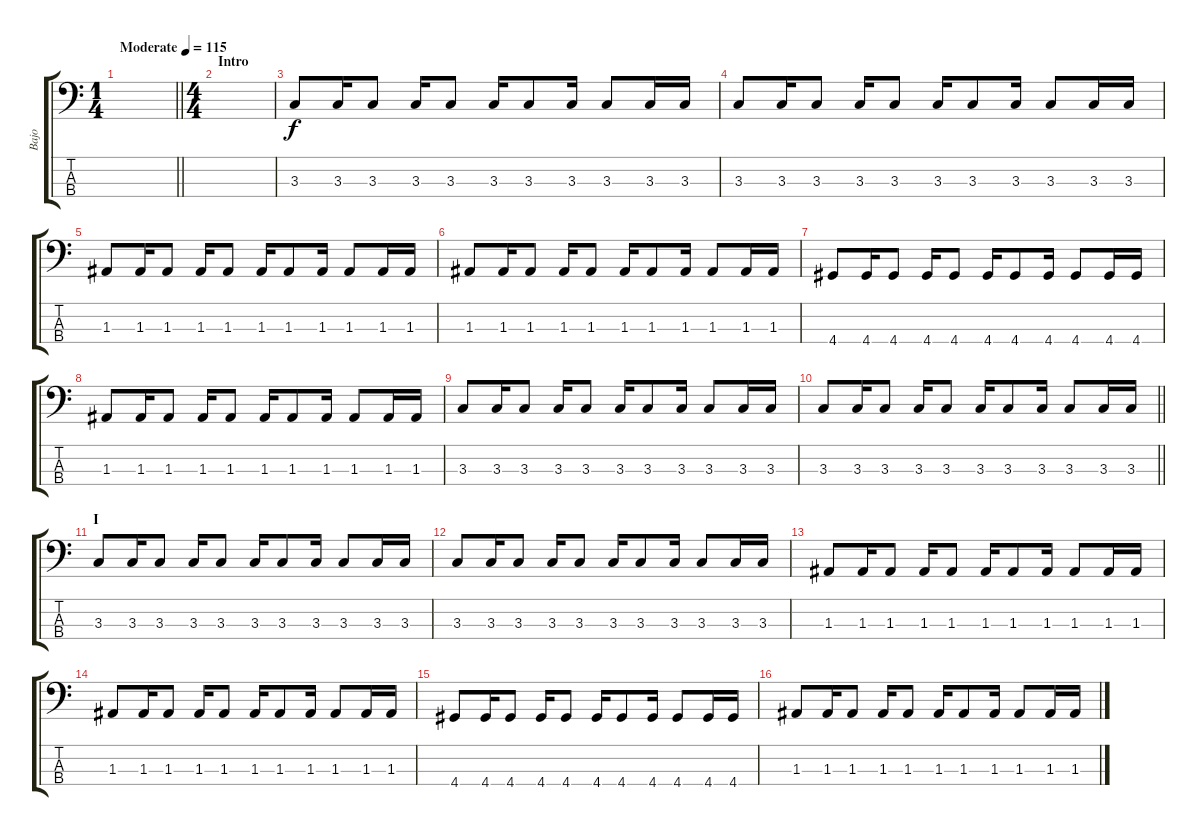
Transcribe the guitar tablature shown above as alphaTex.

\track ("Bajo" "Bajo") {instrument electricbassfinger}
\staff {score tabs}
\tuning (G2 D2 A1 E1) {hide}
\ts (1 4)
\tempo (115 "Moderate")
\clef f4
\barLineRight lightlight
\ks c
|
\ts (4 4)
\section ("" "Intro")
|
3.3.8 3.3.16 3.3.8 3.3.16 3.3.8 3.3.16 3.3.8 3.3.16 3.3.8 3.3.16 3.3.16 |
3.3.8 3.3.16 3.3.8 3.3.16 3.3.8 3.3.16 3.3.8 3.3.16 3.3.8 3.3.16 3.3.16 |
1.3.8 1.3.16 1.3.8 1.3.16 1.3.8 1.3.16 1.3.8 1.3.16 1.3.8 1.3.16 1.3.16 |
1.3.8 1.3.16 1.3.8 1.3.16 1.3.8 1.3.16 1.3.8 1.3.16 1.3.8 1.3.16 1.3.16 |
4.4.8 4.4.16 4.4.8 4.4.16 4.4.8 4.4.16 4.4.8 4.4.16 4.4.8 4.4.16 4.4.16 |
1.3.8 1.3.16 1.3.8 1.3.16 1.3.8 1.3.16 1.3.8 1.3.16 1.3.8 1.3.16 1.3.16 |
3.3.8 3.3.16 3.3.8 3.3.16 3.3.8 3.3.16 3.3.8 3.3.16 3.3.8 3.3.16 3.3.16 |
\barLineRight lightlight
3.3.8 3.3.16 3.3.8 3.3.16 3.3.8 3.3.16 3.3.8 3.3.16 3.3.8 3.3.16 3.3.16 |
\section ("" "I")
3.3.8 3.3.16 3.3.8 3.3.16 3.3.8 3.3.16 3.3.8 3.3.16 3.3.8 3.3.16 3.3.16 |
3.3.8 3.3.16 3.3.8 3.3.16 3.3.8 3.3.16 3.3.8 3.3.16 3.3.8 3.3.16 3.3.16 |
1.3.8 1.3.16 1.3.8 1.3.16 1.3.8 1.3.16 1.3.8 1.3.16 1.3.8 1.3.16 1.3.16 |
1.3.8 1.3.16 1.3.8 1.3.16 1.3.8 1.3.16 1.3.8 1.3.16 1.3.8 1.3.16 1.3.16 |
4.4.8 4.4.16 4.4.8 4.4.16 4.4.8 4.4.16 4.4.8 4.4.16 4.4.8 4.4.16 4.4.16 |
1.3.8 1.3.16 1.3.8 1.3.16 1.3.8 1.3.16 1.3.8 1.3.16 1.3.8 1.3.16 1.3.16
